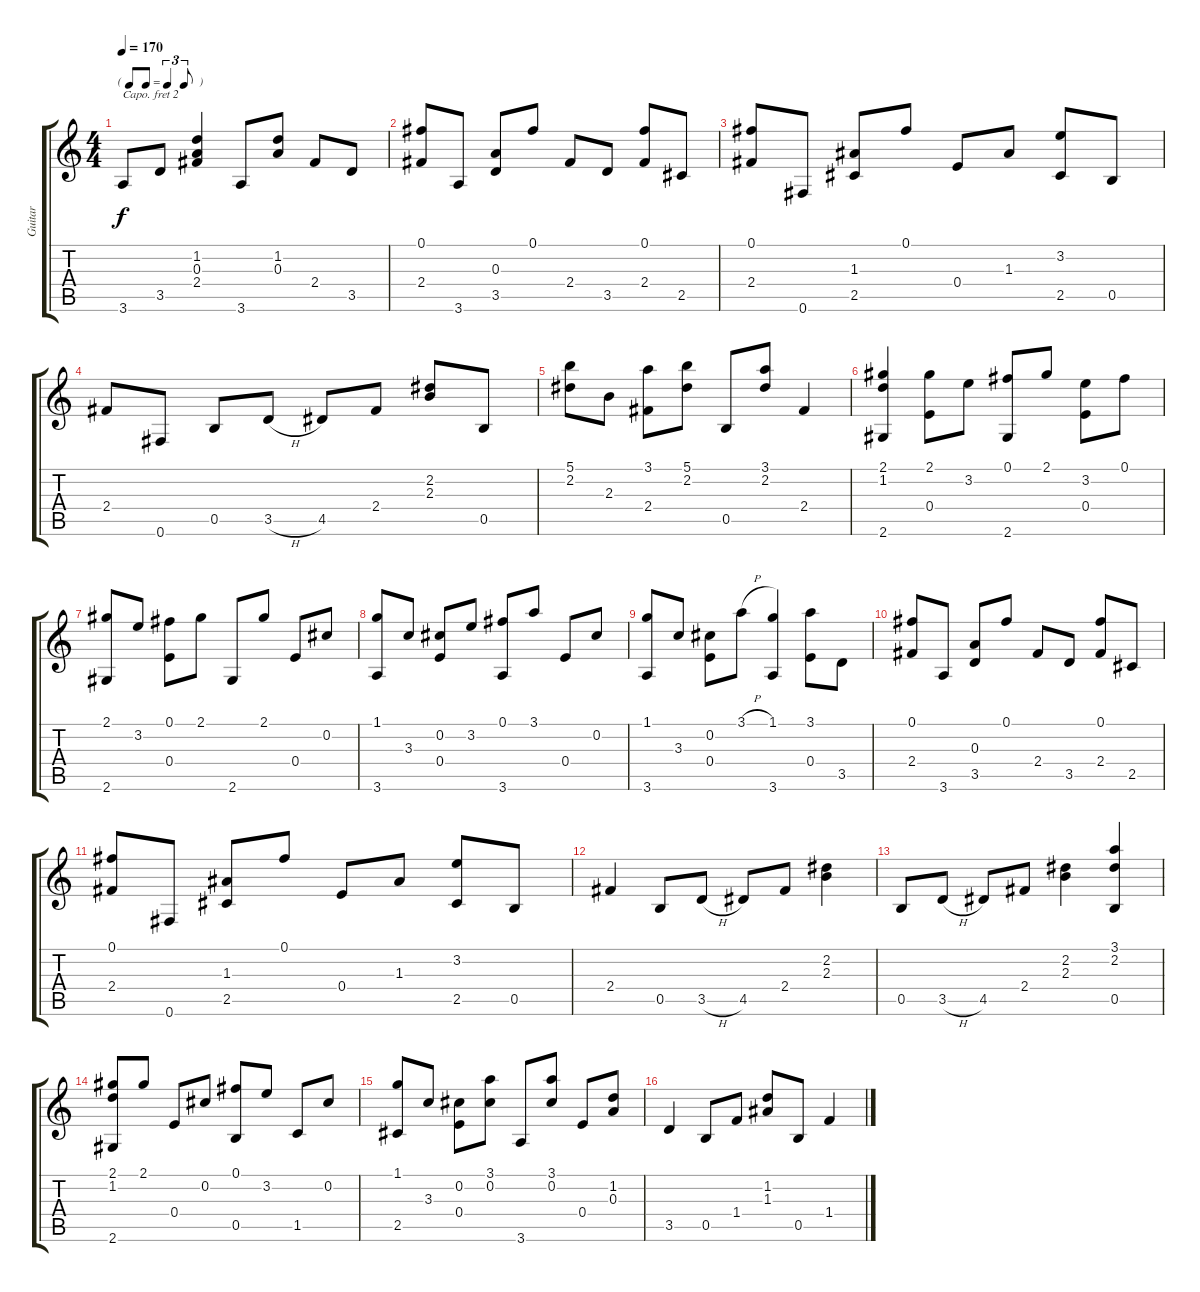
\track ("Guitar" "Guitar") {instrument acousticguitarsteel}
\staff {score tabs}
\capo 2
\tuning (E4 B3 G3 D3 A2 E2) {hide}
\ts (4 4)
\tf triplet8th
\tempo 170
\clef g2
\ks c
3.6.8{dy f} 3.5.8 (1.2 0.3 2.4).4 3.6.8 (1.2 0.3).8 2.4.8 3.5.8 |
(0.1 2.4).8 3.6.8 (0.3 3.5).8 0.1.8 2.4.8 3.5.8 (0.1 2.4).8 2.5.8 |
(0.1 2.4).8 0.6.8 (1.3 2.5).8 0.1.8 0.4.8 1.3.8 (3.2 2.5).8 0.5.8 |
2.4.8 0.6.8 0.5.8 3.5{h}.8 4.5.8 2.4.8 (2.2 2.3).8 0.5.8 |
(5.1 2.2).8 2.3.8 (3.1 2.4).8 (5.1 2.2).8 0.5.8 (3.1 2.2).8 2.4.4 |
(2.1 1.2 2.6).4 (2.1 0.4).8 3.2.8 (0.1 2.6).8 2.1.8 (3.2 0.4).8 0.1.8 |
(2.1 2.6).8 3.2.8 (0.1 0.4).8 2.1.8 2.6.8 2.1.8 0.4.8 0.2.8 |
(1.1 3.6).8 3.3.8 (0.2 0.4).8 3.2.8 (0.1 3.6).8 3.1.8 0.4.8 0.2.8 |
(1.1 3.6).8 3.3.8 (0.2 0.4).8 3.1{h}.8 (1.1 3.6).4 (3.1 0.4).8 3.5.8 |
(0.1 2.4).8 3.6.8 (0.3 3.5).8 0.1.8 2.4.8 3.5.8 (0.1 2.4).8 2.5.8 |
(0.1 2.4).8 0.6.8 (1.3 2.5).8 0.1.8 0.4.8 1.3.8 (3.2 2.5).8 0.5.8 |
2.4.4 0.5.8 3.5{h}.8 4.5.8 2.4.8 (2.2 2.3).4 |
0.5.8 3.5{h}.8 4.5.8 2.4.8 (2.2 2.3).4 (3.1 2.2 0.5).4 |
(2.1 1.2 2.6).8 2.1.8 0.4.8 0.2.8 (0.1 0.5).8 3.2.8 1.5.8 0.2.8 |
(1.1 2.5).8 3.3.8 (0.2 0.4).8 (3.1 0.2).8 3.6.8 (3.1 0.2).8 0.4.8 (1.2 0.3).8 |
3.5.4 0.5.8 1.4.8 (1.2 1.3).8 0.5.8 1.4.4
